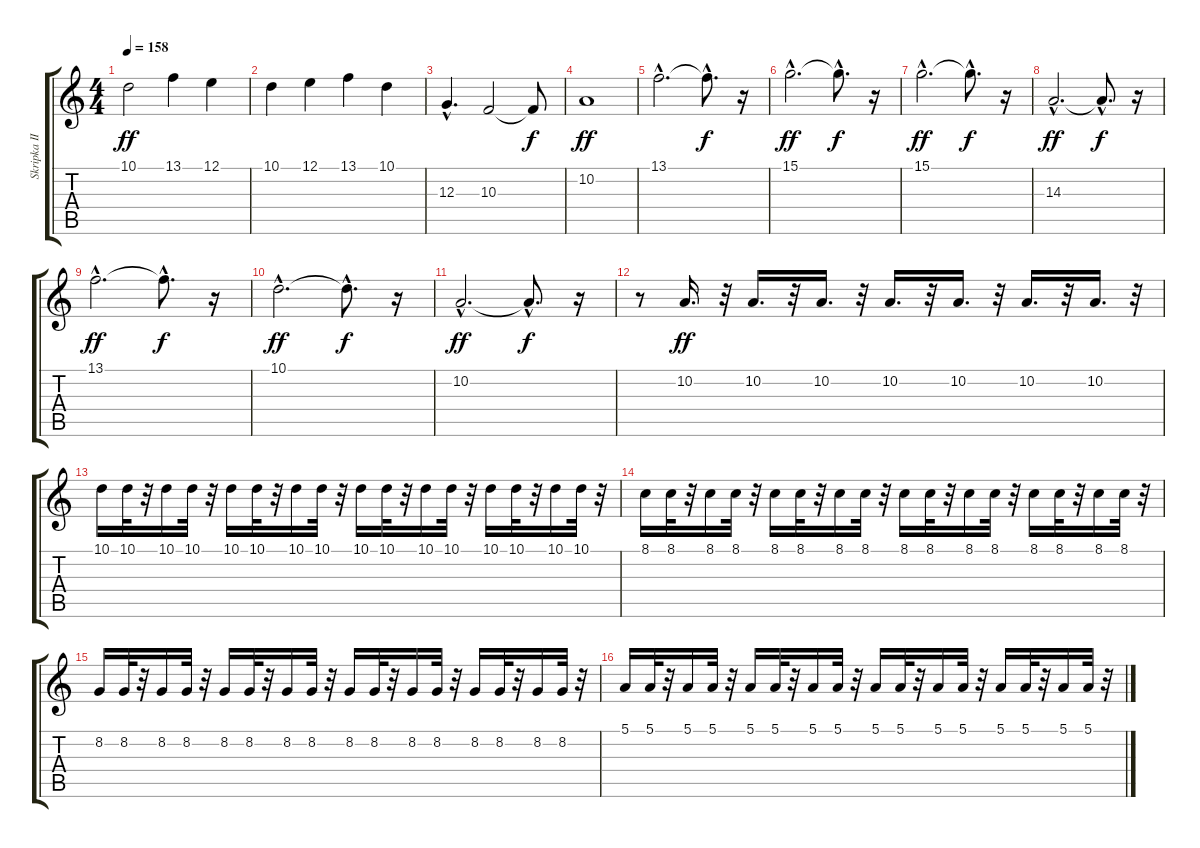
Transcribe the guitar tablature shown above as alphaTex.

\track ("Skripka II" "Skripka II") {instrument viola}
\staff {score tabs}
\tuning (E4 B3 G3 D3 A2 E2) {hide}
\ts (4 4)
\tempo 158
\clef g2
\ks c
10.1.2{dy ff} 13.1.4 12.1.4 |
10.1.4 12.1.4 13.1.4 10.1.4 |
12.3{hac}.4{d} 10.3.2 10.3{t}.8{dy f} |
10.2.1{dy ff} |
13.1{hac}.2{d} 13.1{hac t}.8{d dy f} r.16 |
15.1{hac}.2{d dy ff} 15.1{hac t}.8{d dy f} r.16 |
15.1{hac}.2{d dy ff} 15.1{hac t}.8{d dy f} r.16 |
14.3{hac}.2{d dy ff} 14.3{hac t}.8{d dy f} r.16 |
13.1{hac}.2{d dy ff} 13.1{hac t}.8{d dy f} r.16 |
10.1{hac}.2{d dy ff} 10.1{hac t}.8{d dy f} r.16 |
10.2{hac}.2{d dy ff} 10.2{hac t}.8{d dy f} r.16 |
r.8 10.2.16{d dy ff} r.32 10.2.16{d} r.32 10.2.16{d} r.32 10.2.16{d} r.32 10.2.16{d} r.32 10.2.16{d} r.32 10.2.16{d} r.32 |
10.1.16 10.1.32 r.32 10.1.16 10.1.32 r.32 10.1.16 10.1.32 r.32 10.1.16 10.1.32 r.32 10.1.16 10.1.32 r.32 10.1.16 10.1.32 r.32 10.1.16 10.1.32 r.32 10.1.16 10.1.32 r.32 |
8.1.16 8.1.32 r.32 8.1.16 8.1.32 r.32 8.1.16 8.1.32 r.32 8.1.16 8.1.32 r.32 8.1.16 8.1.32 r.32 8.1.16 8.1.32 r.32 8.1.16 8.1.32 r.32 8.1.16 8.1.32 r.32 |
8.2.16 8.2.32 r.32 8.2.16 8.2.32 r.32 8.2.16 8.2.32 r.32 8.2.16 8.2.32 r.32 8.2.16 8.2.32 r.32 8.2.16 8.2.32 r.32 8.2.16 8.2.32 r.32 8.2.16 8.2.32 r.32 |
5.1.16 5.1.32 r.32 5.1.16 5.1.32 r.32 5.1.16 5.1.32 r.32 5.1.16 5.1.32 r.32 5.1.16 5.1.32 r.32 5.1.16 5.1.32 r.32 5.1.16 5.1.32 r.32 5.1.16 5.1.32 r.32
